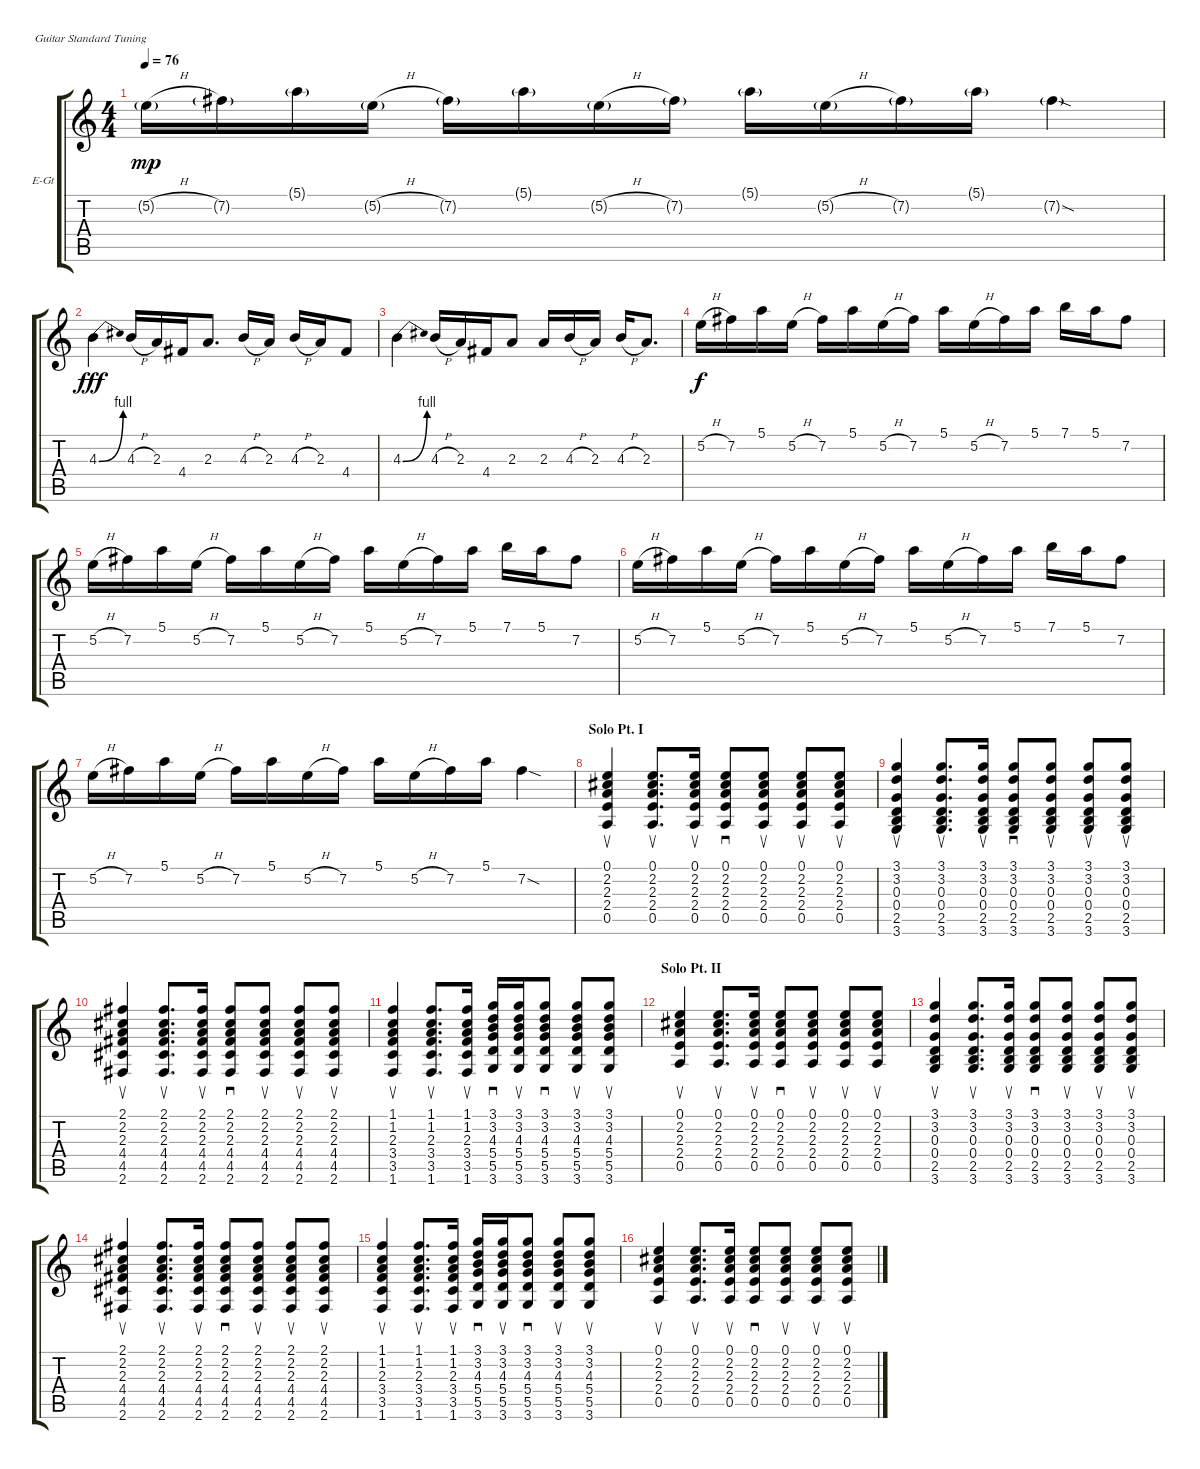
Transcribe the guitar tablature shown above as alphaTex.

\bracketExtendMode groupsimilarinstruments
\firstSystemTrackNameOrientation horizontal
\otherSystemsTrackNameOrientation horizontal
\track ("Distorted Rhythm Guitar" "E-Gt") {instrument overdrivenguitar}
\staff {score tabs}
\tuning (E4 B3 G3 D3 A2 E2)
\ts (4 4)
\tempo 76
\clef g2
\ks c
5.2{h g}.16{dy mp} 7.2{g}.16 5.1{g}.16 5.2{h g}.16 7.2{g}.16 5.1{g}.16 5.2{h g}.16 7.2{g}.16 5.1{g}.16 5.2{h g}.16 7.2{g}.16 5.1{g}.16 7.2{sod g}.4 |
4.3{be (bend 0 0 60 4)}.4{dy fff} 4.3{h}.16 2.3.16 4.4.16 2.3.8{d} 4.3{h}.16 2.3.16 4.3{h}.16 2.3.16 4.4.8 |
4.3{be (bend 0 0 60 4)}.4 4.3{h}.16 2.3.16 4.4.16 2.3.8 2.3.16 4.3{h}.16 2.3.16 4.3{h}.16 2.3.8{d} |
5.2{h}.16{dy f} 7.2.16 5.1.16 5.2{h}.16 7.2.16 5.1.16 5.2{h}.16 7.2.16 5.1.16 5.2{h}.16 7.2.16 5.1.16 7.1.16 5.1.16 7.2.8 |
5.2{h}.16 7.2.16 5.1.16 5.2{h}.16 7.2.16 5.1.16 5.2{h}.16 7.2.16 5.1.16 5.2{h}.16 7.2.16 5.1.16 7.1.16 5.1.16 7.2.8 |
5.2{h}.16 7.2.16 5.1.16 5.2{h}.16 7.2.16 5.1.16 5.2{h}.16 7.2.16 5.1.16 5.2{h}.16 7.2.16 5.1.16 7.1.16 5.1.16 7.2.8 |
5.2{h}.16 7.2.16 5.1.16 5.2{h}.16 7.2.16 5.1.16 5.2{h}.16 7.2.16 5.1.16 5.2{h}.16 7.2.16 5.1.16 7.2{sod}.4 |
\section ("" "Solo Pt. I")
(0.1 2.2 2.3 2.4 0.5).4{su} (0.1 2.2 2.3 2.4 0.5).8{d su} (0.1 2.2 2.3 2.4 0.5).16{su} (0.1 2.2 2.3 2.4 0.5).8{sd} (0.1 2.2 2.3 2.4 0.5).8{su} (0.1 2.2 2.3 2.4 0.5).8{su} (0.1 2.2 2.3 2.4 0.5).8{su} |
(3.1 3.2 0.3 0.4 2.5 3.6).4{su} (3.1 3.2 0.3 0.4 2.5 3.6).8{d su} (3.1 3.2 0.3 0.4 2.5 3.6).16{su} (3.1 3.2 0.3 0.4 2.5 3.6).8{sd} (3.1 3.2 0.3 0.4 2.5 3.6).8{su} (3.1 3.2 0.3 0.4 2.5 3.6).8{su} (3.1 3.2 0.3 0.4 2.5 3.6).8{su} |
(2.1 2.2 2.3 4.4 4.5 2.6).4{su} (2.1 2.2 2.3 4.4 4.5 2.6).8{d su} (2.1 2.2 2.3 4.4 4.5 2.6).16{su} (2.1 2.2 2.3 4.4 4.5 2.6).8{sd} (2.1 2.2 2.3 4.4 4.5 2.6).8{su} (2.1 2.2 2.3 4.4 4.5 2.6).8{su} (2.1 2.2 2.3 4.4 4.5 2.6).8{su} |
(1.1 1.2 2.3 3.4 3.5 1.6).4{su} (1.1 1.2 2.3 3.4 3.5 1.6).8{d su} (1.1 1.2 2.3 3.4 3.5 1.6).16{su} (3.1 3.2 4.3 5.4 5.5 3.6).16{sd} (3.1 3.2 4.3 5.4 5.5 3.6).16{su} (3.1 3.2 4.3 5.4 5.5 3.6).8{sd} (3.1 3.2 4.3 5.4 5.5 3.6).8{su} (3.1 3.2 4.3 5.4 5.5 3.6).8{su} |
\section ("" "Solo Pt. II")
(0.1 2.2 2.3 2.4 0.5).4{su} (0.1 2.2 2.3 2.4 0.5).8{d su} (0.1 2.2 2.3 2.4 0.5).16{su} (0.1 2.2 2.3 2.4 0.5).8{sd} (0.1 2.2 2.3 2.4 0.5).8{su} (0.1 2.2 2.3 2.4 0.5).8{su} (0.1 2.2 2.3 2.4 0.5).8{su} |
(3.1 3.2 0.3 0.4 2.5 3.6).4{su} (3.1 3.2 0.3 0.4 2.5 3.6).8{d su} (3.1 3.2 0.3 0.4 2.5 3.6).16{su} (3.1 3.2 0.3 0.4 2.5 3.6).8{sd} (3.1 3.2 0.3 0.4 2.5 3.6).8{su} (3.1 3.2 0.3 0.4 2.5 3.6).8{su} (3.1 3.2 0.3 0.4 2.5 3.6).8{su} |
(2.1 2.2 2.3 4.4 4.5 2.6).4{su} (2.1 2.2 2.3 4.4 4.5 2.6).8{d su} (2.1 2.2 2.3 4.4 4.5 2.6).16{su} (2.1 2.2 2.3 4.4 4.5 2.6).8{sd} (2.1 2.2 2.3 4.4 4.5 2.6).8{su} (2.1 2.2 2.3 4.4 4.5 2.6).8{su} (2.1 2.2 2.3 4.4 4.5 2.6).8{su} |
(1.1 1.2 2.3 3.4 3.5 1.6).4{su} (1.1 1.2 2.3 3.4 3.5 1.6).8{d su} (1.1 1.2 2.3 3.4 3.5 1.6).16{su} (3.1 3.2 4.3 5.4 5.5 3.6).16{sd} (3.1 3.2 4.3 5.4 5.5 3.6).16{su} (3.1 3.2 4.3 5.4 5.5 3.6).8{sd} (3.1 3.2 4.3 5.4 5.5 3.6).8{su} (3.1 3.2 4.3 5.4 5.5 3.6).8{su} |
(0.1 2.2 2.3 2.4 0.5).4{su} (0.1 2.2 2.3 2.4 0.5).8{d su} (0.1 2.2 2.3 2.4 0.5).16{su} (0.1 2.2 2.3 2.4 0.5).8{sd} (0.1 2.2 2.3 2.4 0.5).8{su} (0.1 2.2 2.3 2.4 0.5).8{su} (0.1 2.2 2.3 2.4 0.5).8{su}
